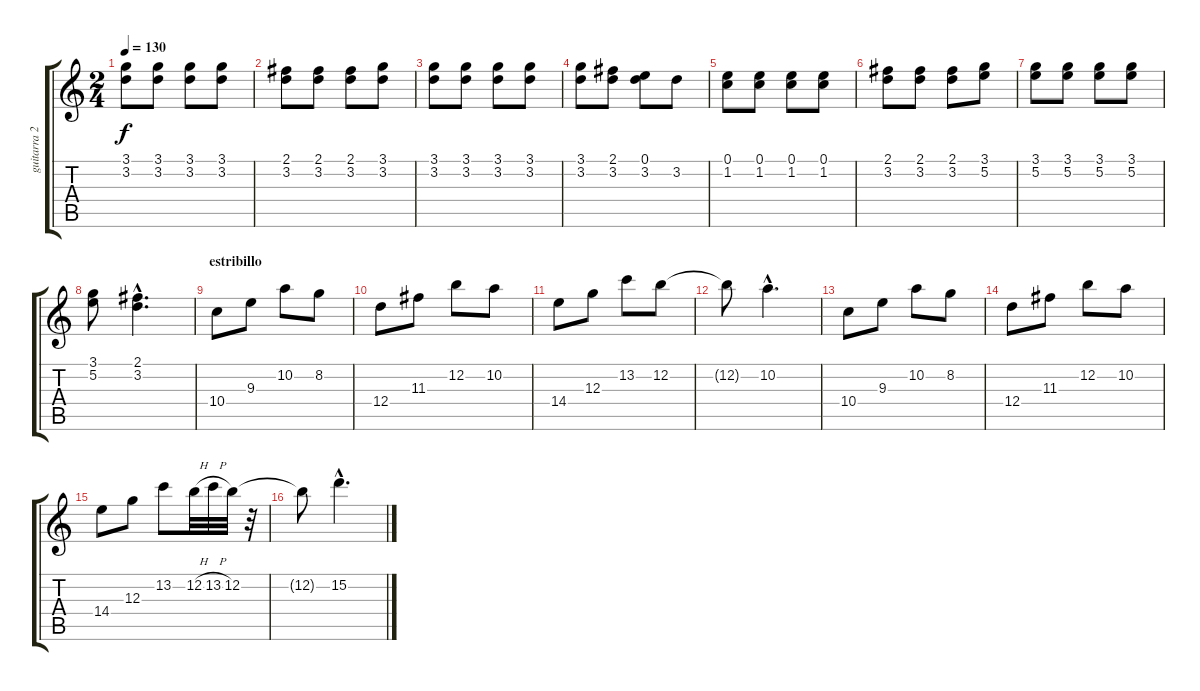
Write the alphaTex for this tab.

\track ("guitarra 2" "guitarra 2") {instrument acousticguitarsteel}
\staff {score tabs}
\tuning (E4 B3 G3 D3 A2 E2) {hide}
\ts (2 4)
\tempo 130
\clef g2
\ks c
(3.1 3.2).8{dy f} (3.1 3.2).8 (3.1 3.2).8 (3.1 3.2).8 |
(2.1 3.2).8 (2.1 3.2).8 (2.1 3.2).8 (3.1 3.2).8 |
(3.1 3.2).8 (3.1 3.2).8 (3.1 3.2).8 (3.1 3.2).8 |
(3.1 3.2).8 (2.1 3.2).8 (0.1 3.2).8 3.2.8 |
(0.1 1.2).8 (0.1 1.2).8 (0.1 1.2).8 (0.1 1.2).8 |
(2.1 3.2).8 (2.1 3.2).8 (2.1 3.2).8 (3.1 5.2).8 |
(3.1 5.2).8 (3.1 5.2).8 (3.1 5.2).8 (3.1 5.2).8 |
(3.1 5.2).8 (2.1{hac} 3.2{hac}).4{d} |
\section ("" "estribillo")
10.4.8{instrument distortionguitar} 9.3.8 10.2.8 8.2.8 |
12.4.8 11.3.8 12.2.8 10.2.8 |
14.4.8 12.3.8 13.2.8 12.2.8 |
12.2{t}.8 10.2{hac}.4{d} |
10.4.8 9.3.8 10.2.8 8.2.8 |
12.4.8 11.3.8 12.2.8 10.2.8 |
14.4.8 12.3.8 13.2.8 12.2{h}.32 13.2{h}.32 12.2.32 r.32 |
12.2{t}.8 15.2{hac}.4{d}
